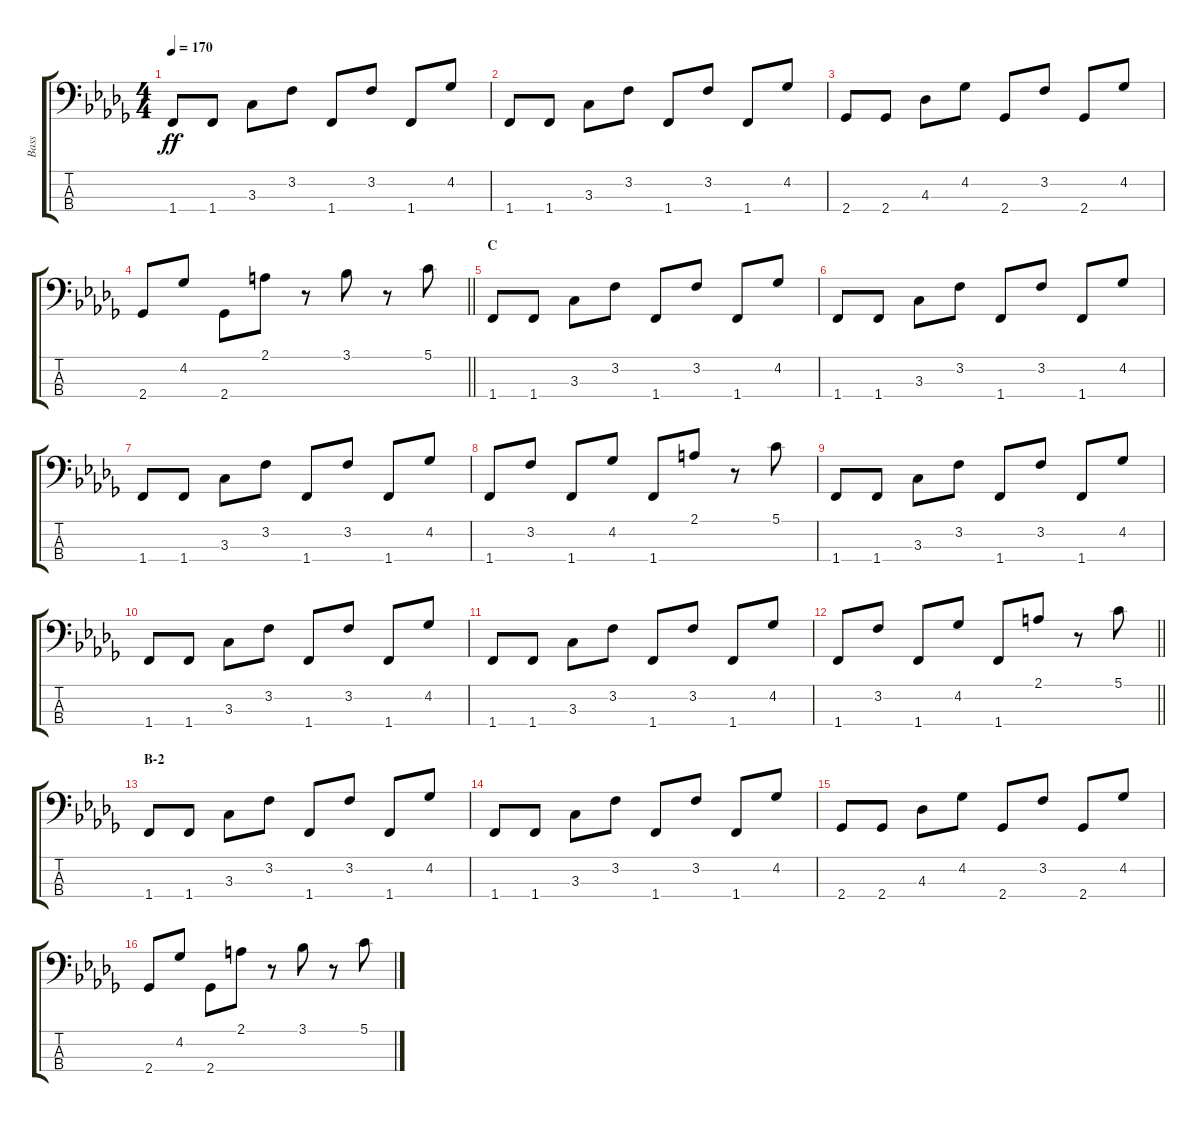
\track ("Bass" "Bass") {instrument electricbasspick}
\staff {score tabs}
\tuning (G2 D2 A1 E1) {hide}
\ts (4 4)
\tempo 170
\clef f4
\ks db
1.4.8{dy ff} 1.4.8 3.3.8 3.2.8 1.4.8 3.2.8 1.4.8 4.2.8 |
1.4.8 1.4.8 3.3.8 3.2.8 1.4.8 3.2.8 1.4.8 4.2.8 |
2.4.8 2.4.8 4.3.8 4.2.8 2.4.8 3.2.8 2.4.8 4.2.8 |
\barLineRight lightlight
2.4.8 4.2.8 2.4.8 2.1.8 r.8 3.1.8 r.8 5.1.8 |
\section ("" "C")
1.4.8 1.4.8 3.3.8 3.2.8 1.4.8 3.2.8 1.4.8 4.2.8 |
1.4.8 1.4.8 3.3.8 3.2.8 1.4.8 3.2.8 1.4.8 4.2.8 |
1.4.8 1.4.8 3.3.8 3.2.8 1.4.8 3.2.8 1.4.8 4.2.8 |
1.4.8 3.2.8 1.4.8 4.2.8 1.4.8 2.1.8 r.8 5.1.8 |
1.4.8 1.4.8 3.3.8 3.2.8 1.4.8 3.2.8 1.4.8 4.2.8 |
1.4.8 1.4.8 3.3.8 3.2.8 1.4.8 3.2.8 1.4.8 4.2.8 |
1.4.8 1.4.8 3.3.8 3.2.8 1.4.8 3.2.8 1.4.8 4.2.8 |
\barLineRight lightlight
1.4.8 3.2.8 1.4.8 4.2.8 1.4.8 2.1.8 r.8 5.1.8 |
\section ("" "B-2")
1.4.8 1.4.8 3.3.8 3.2.8 1.4.8 3.2.8 1.4.8 4.2.8 |
1.4.8 1.4.8 3.3.8 3.2.8 1.4.8 3.2.8 1.4.8 4.2.8 |
2.4.8 2.4.8 4.3.8 4.2.8 2.4.8 3.2.8 2.4.8 4.2.8 |
2.4.8 4.2.8 2.4.8 2.1.8 r.8 3.1.8 r.8 5.1.8
